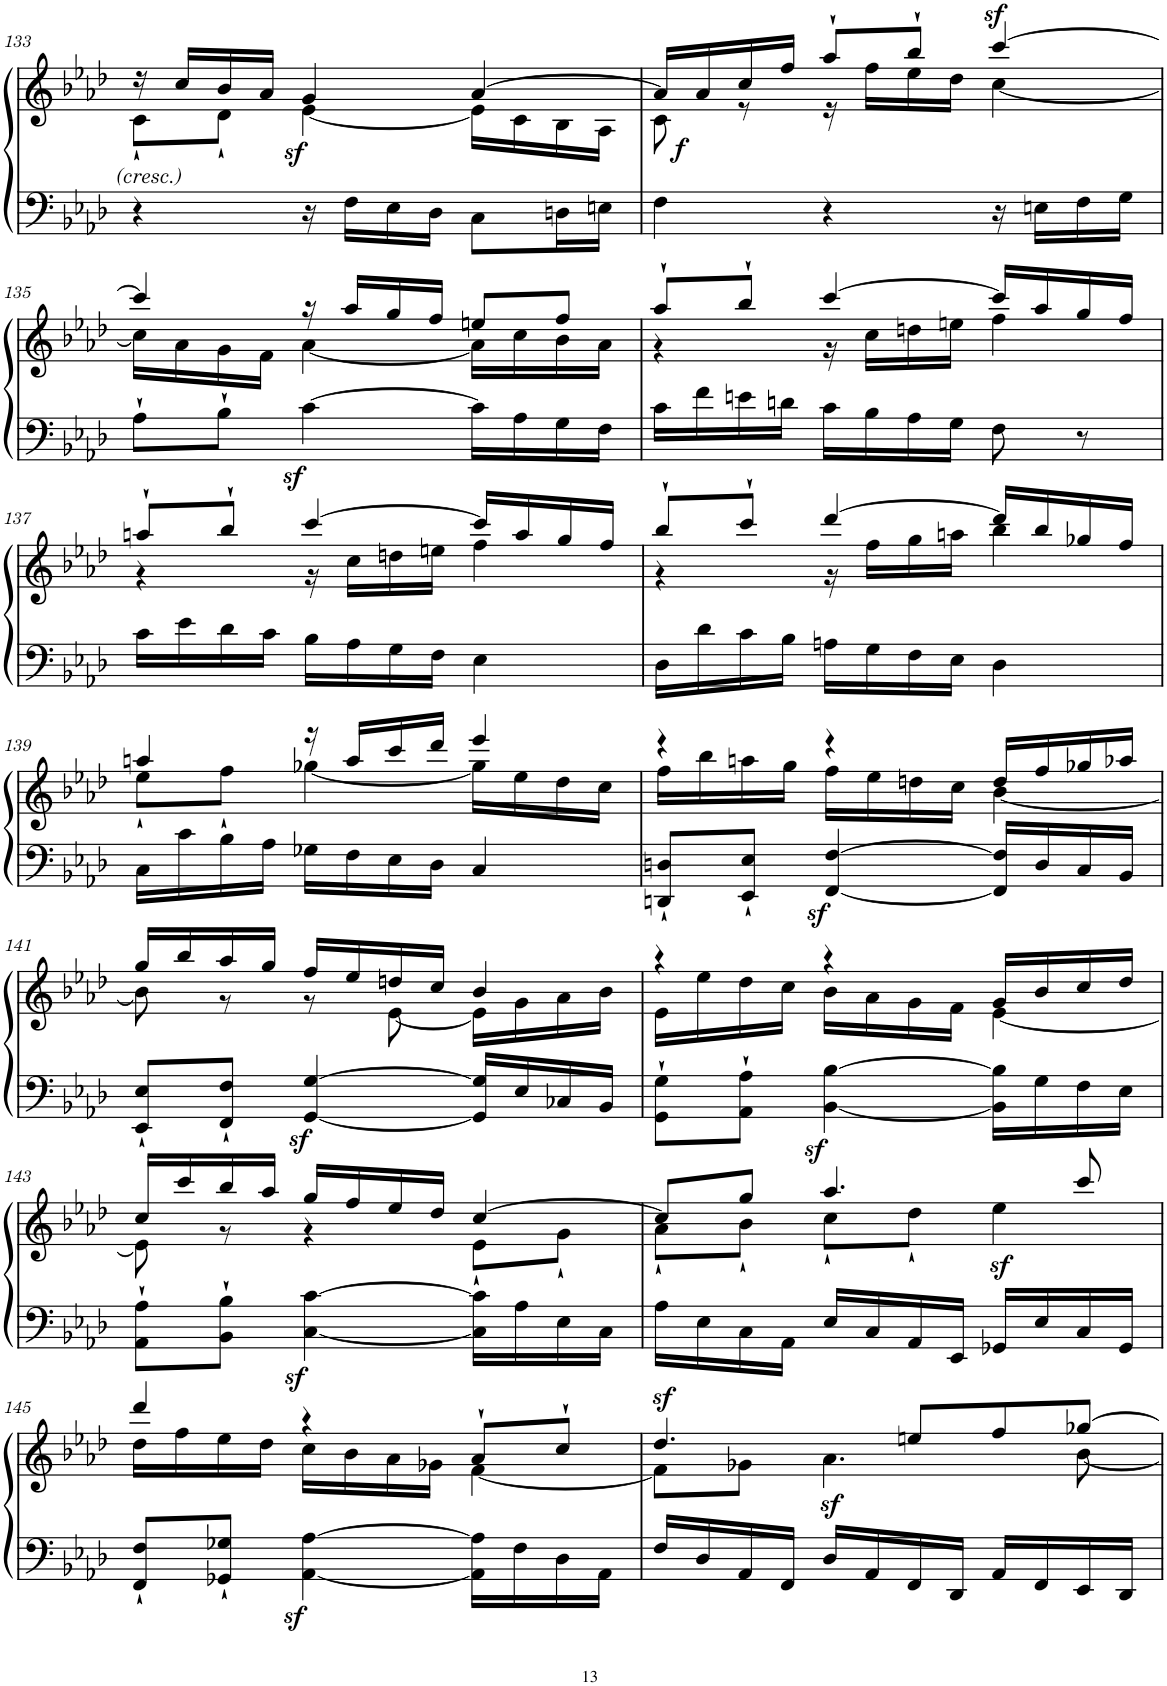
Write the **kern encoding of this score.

**kern	**kern	**dynam
*part1	*part1	*part1
*staff2	*staff1	*staff1/2
*I"Piano	*	*
*I'Pno.	*	*
!!LO:PB:g=z
*clefF4	*clefG2	*
*k[b-e-a-d-]	*k[b-e-a-d-]	*
*M3/4	*M3/4	*
=133	=133	=133
*	*^	*
4r	16r	8c`\L	.
.	16cc/LL	.	.
.	16b-/	8d-`\J	.
.	16a-/JJ	.	.
!	!	!	!LO:DY:b
16r	4g/	[4e-\	sf
16F\LL	.	.	.
16E-\	.	.	.
16D-\JJ	.	.	.
8C\L	[4a-/	16e-\LL]	.
.	.	16c\	.
16Dn\L	.	16B-\	.
16En\JJ	.	16A-\JJ	.
=134	=134	=134	=134
!	!	!	!LO:DY:b
4F\	16a-/LL]	8c\	f
.	16a-/	.	.
.	16cc/	8r	.
.	16ff/JJ	.	.
4r	8aa-`/L	16r	.
.	.	16ff\LL	.
.	8bb-`/J	16ee-\	.
.	.	16dd-\JJ	.
!	!	!	!LO:DY:a
16r	[4ccc/	[4cc\	sf
16En\LL	.	.	.
16F\	.	.	.
16G\JJ	.	.	.
!!LO:LB:g=z	!!
=135	=135	=135	=135
8A-`\L	4ccc/]	16cc\LL]	.
.	.	16a-\	.
8B-`\J	.	16g\	.
.	.	16f\JJ	.
[4cz<\	16r	[4a-\	.
.	16aa-/LL	.	.
.	16gg/	.	.
.	16ff/JJ	.	.
16c\LL]	8een/L	16a-\LL]	.
16A-\	.	16cc\	.
16G\	8ff/J	16b-\	.
16F\JJ	.	16a-\JJ	.
=136	=136	=136	=136
16c\LL	8aa-`/L	4r	.
16f\	.	.	.
16en\	8bb-`/J	.	.
16dn\JJ	.	.	.
16c\LL	[4ccc/	16r	.
16B-\	.	16cc\LL	.
16A-\	.	16ddn\	.
16G\JJ	.	16een\JJ	.
8F\	16ccc/LL]	4ff\	.
.	16aa-/	.	.
8r	16gg/	.	.
.	16ff/JJ	.	.
!!LO:LB:g=z	!!
=137	=137	=137	=137
16c\LL	8aan`/L	4r	.
16e-\	.	.	.
16d-\	8bb-`/J	.	.
16c\JJ	.	.	.
16B-\LL	[4ccc/	16r	.
16A-\	.	16cc\LL	.
16G\	.	16ddn\	.
16F\JJ	.	16een\JJ	.
4E-\	16ccc/LL]	4ff\	.
.	16aa/	.	.
.	16gg/	.	.
.	16ff/JJ	.	.
=138	=138	=138	=138
16D-\LL	8bb-`/L	4r	.
16d-\	.	.	.
16c\	8ccc`/J	.	.
16B-\JJ	.	.	.
16An\LL	[4ddd-/	16r	.
16G\	.	16ff\LL	.
16F\	.	16gg\	.
16E-\JJ	.	16aan\JJ	.
4D-\	16ddd-/LL]	4bb-\	.
.	16bb-/	.	.
.	16gg-X/	.	.
.	16ff/JJ	.	.
!!LO:LB:g=z	!!
=139	=139	=139	=139
16C\LL	4aan/	8ee-`\L	.
16c\	.	.	.
16B-\	.	8ff`\J	.
16A-\JJ	.	.	.
16G-X\LL	16r	[4gg-X\	.
16F\	16aa/LL	.	.
16E-\	16ccc/	.	.
16D-\JJ	16ddd-/JJ	.	.
4C/	4eee-/	16gg-\LL]	.
.	.	16ee-\	.
.	.	16dd-\	.
.	.	16cc\JJ	.
=140	=140	=140	=140
8DDn/` 8Dn/`L	4r	16ff\LL	.
.	.	16bb-\	.
8EE-/` 8E-/`J	.	16aan\	.
.	.	16gg\JJ	.
[4FF/z<^^ [4F/z<^^	4r	16ff\LL	.
.	.	16ee-\	.
.	.	16ddn\	.
.	.	16cc\JJ	.
16FF/] 16F/]LL	16dd/LL	[4b-\	.
16D/	16ff/	.	.
16C/	16gg-X/	.	.
16BB-/JJ	16aa-X/JJ	.	.
!!LO:LB:g=z	!!
=141	=141	=141	=141
8EE-/` 8E-/`L	16gg/LL	8b-\]	.
.	16bb-/	.	.
8FF/` 8F/`J	16aa-/	8r	.
.	16gg/JJ	.	.
[4GG/z<^^ [4G/z<^^	16ff/LL	8r	.
.	16ee-/	.	.
.	16ddn/	[8e-\	.
.	16cc/JJ	.	.
16GG/] 16G/]LL	4b-/	16e-\LL]	.
16E-/	.	16g\	.
16C-X/	.	16a-\	.
16BB-/JJ	.	16b-\JJ	.
=142	=142	=142	=142
8GG\` 8G\`L	4r	16e-\LL	.
.	.	16ee-\	.
8AA-\` 8A-\`J	.	16dd-\	.
.	.	16cc\JJ	.
[4BB-\z<^^ [4B-\z<^^	4r	16b-\LL	.
.	.	16a-\	.
.	.	16g\	.
.	.	16f\JJ	.
16BB-\] 16B-\]LL	16g/LL	[4e-\	.
16G\	16b-/	.	.
16F\	16cc/	.	.
16E-\JJ	16dd-/JJ	.	.
!!LO:LB:g=z	!!
=143	=143	=143	=143
8AA-\` 8A-\`L	16cc/LL	8e-\]	.
.	16ccc/	.	.
8BB-\` 8B-\`J	16bb-/	8r	.
.	16aa-/JJ	.	.
[4C\z<^^ [4c\z<^^	16gg/LL	4r	.
.	16ff/	.	.
.	16ee-/	.	.
.	16dd-/JJ	.	.
16C\] 16c\]LL	[4cc/	8e-`\L	.
16A-\	.	.	.
16E-\	.	8g`\J	.
16C\JJ	.	.	.
=144	=144	=144	=144
16A-\LL	8cc/L]	8a-`\L	.
16E-\	.	.	.
16C\	8gg/J	8b-`\J	.
16AA-\JJ	.	.	.
16E-/LL	4.aa-/	8cc`\L	.
16C/	.	.	.
16AA-/	.	8dd-`\J	.
16EE-/JJ	.	.	.
!	!	!	!LO:DY:b
16GG-X/LL	.	4ee-\	sf
16E-/	.	.	.
16C/	8ccc/	.	.
16GG-/JJ	.	.	.
!!LO:LB:g=z	!!
=145	=145	=145	=145
8FF/` 8F/`L	4ddd-/	16dd-\LL	.
.	.	16ff\	.
8GG-X/` 8G-X/`J	.	16ee-\	.
.	.	16dd-\JJ	.
[4AA-\z<^^ [4A-\z<^^	4r	16cc\LL	.
.	.	16b-\	.
.	.	16a-\	.
.	.	16g-X\JJ	.
16AA-\] 16A-\]LL	8a-`/L	[4f\	.
16F\	.	.	.
16D-\	8cc`/J	.	.
16AA-\JJ	.	.	.
=146	=146	=146	=146
!	!	!	!LO:DY:a
16F/LL	4.dd-/	8f\L]	sf
16D-/	.	.	.
16AA-/	.	8g-X\J	.
16FF/JJ	.	.	.
!	!	!	!LO:DY:b
16D-/LL	.	4.a-\	sf
16AA-/	.	.	.
16FF/	8een/L	.	.
16DD-/JJ	.	.	.
16AA-/LL	8ff/	.	.
16FF/	.	.	.
16EE-/	[8gg-X/J	[8b-\	.
16DD-/JJ	.	.	.
*	*v	*v	*
=	=	=
*-	*-	*-
